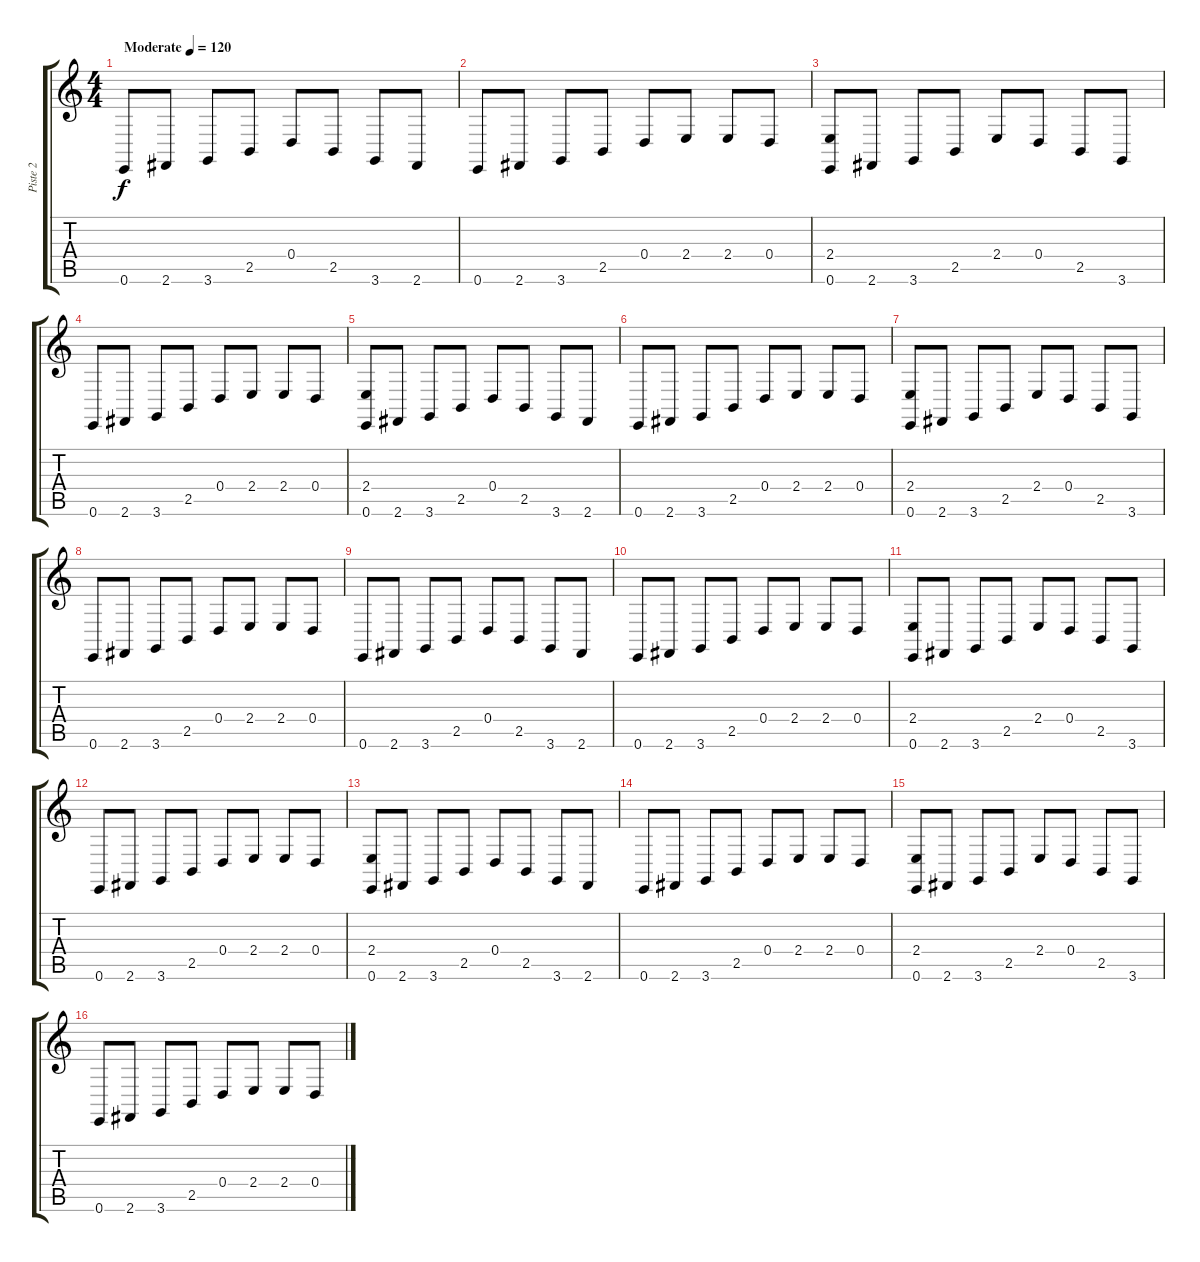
\track ("Piste 2" "Piste 2") {instrument pizzicatostrings}
\staff {score tabs}
\tuning (E4 B3 G3 D3 A2 E2) {hide}
\ts (4 4)
\tempo (120 "Moderate")
\clef g2
\ks c
0.6.8{dy f instrument pizzicatostrings} 2.6.8 3.6.8 2.5.8 0.4.8 2.5.8 3.6.8 2.6.8 |
0.6.8 2.6.8 3.6.8 2.5.8 0.4.8 2.4.8 2.4.8 0.4.8 |
(2.4 0.6).8 2.6.8 3.6.8 2.5.8 2.4.8 0.4.8 2.5.8 3.6.8 |
0.6.8 2.6.8 3.6.8 2.5.8 0.4.8 2.4.8 2.4.8 0.4.8 |
(2.4 0.6).8 2.6.8 3.6.8 2.5.8 0.4.8 2.5.8 3.6.8 2.6.8 |
0.6.8 2.6.8 3.6.8 2.5.8 0.4.8 2.4.8 2.4.8 0.4.8 |
(2.4 0.6).8 2.6.8 3.6.8 2.5.8 2.4.8 0.4.8 2.5.8 3.6.8 |
0.6.8 2.6.8 3.6.8 2.5.8 0.4.8 2.4.8 2.4.8 0.4.8 |
0.6.8 2.6.8 3.6.8 2.5.8 0.4.8 2.5.8 3.6.8 2.6.8 |
0.6.8 2.6.8 3.6.8 2.5.8 0.4.8 2.4.8 2.4.8 0.4.8 |
(2.4 0.6).8 2.6.8 3.6.8 2.5.8 2.4.8 0.4.8 2.5.8 3.6.8 |
0.6.8 2.6.8 3.6.8 2.5.8 0.4.8 2.4.8 2.4.8 0.4.8 |
(2.4 0.6).8 2.6.8 3.6.8 2.5.8 0.4.8 2.5.8 3.6.8 2.6.8 |
0.6.8 2.6.8 3.6.8 2.5.8 0.4.8 2.4.8 2.4.8 0.4.8 |
(2.4 0.6).8 2.6.8 3.6.8 2.5.8 2.4.8 0.4.8 2.5.8 3.6.8 |
0.6.8 2.6.8 3.6.8 2.5.8 0.4.8 2.4.8 2.4.8 0.4.8
